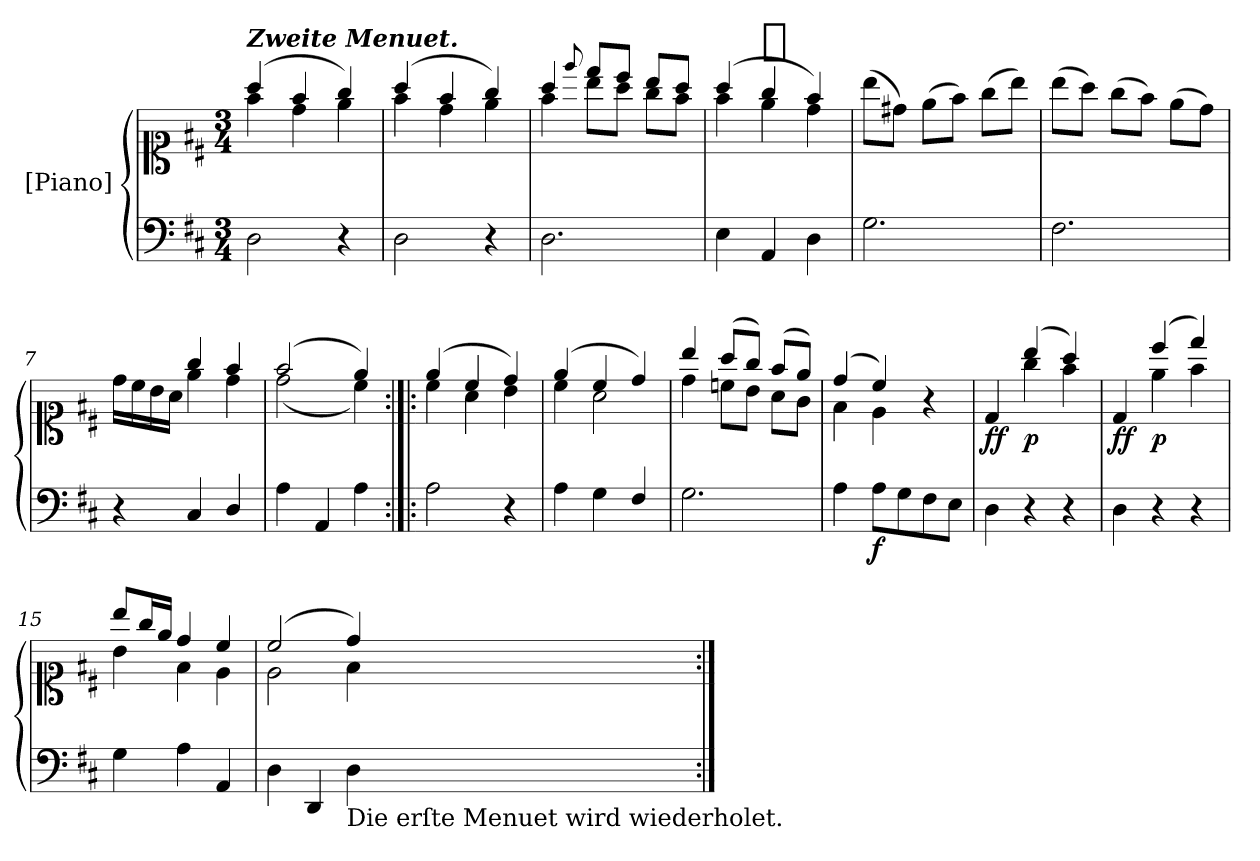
**kern	**dynam	**kern	**dynam
*part2	*part2	*part1	*part1
*staff2	*staff2	*staff1	*staff1
*I"[Piano]	*	*I"[Piano]	*
*clefF4	*	*clefC1	*
*k[f#c#]	*	*k[f#c#]	*
*D:	*	*D:	*
*M3/4	*	*M3/4	*
=1	=1	=1	=1
*	*	*^	*
!	!	!LO:TX:a:Bi:t=Zweite Menuet.	!	!
2D\	.	(4aa/	4ff#\	.
.	.	4ff#/	4dd\	.
4r	.	4gg/)	4ee\	.
=2	=2	=2	=2	=2
2D\	.	(4aa/	4ff#\	.
.	.	4ff#/	4dd\	.
4r	.	4gg/)	4ee\	.
=3	=3	=3	=3	=3
2.D\	.	4aa/	4ff#\	.
.	.	8qqeee/	.	.
.	.	8ddd/L	8bb\L	.
.	.	8ccc#/J	8aa\J	.
.	.	8bb/L	8gg\L	.
.	.	8aa/J	8ff#\J	.
=4	=4	=4	=4	=4
4E\	.	(4aa/	4ff#\	.
!	!	!LO:TX:a:t=[segno]	!	!
4AA/	.	4gg/	4ee\	.
4D\	.	4ff#/)	4dd\	.
*	*	*v	*v	*
=5	=5	=5	=5
2.G\	.	(8bb\L	.
.	.	8dd#X\J)	.
.	.	(8ee\L	.
.	.	8ff#\J)	.
.	.	(8gg\L	.
.	.	8bb\J)	.
=6	=6	=6	=6
2.F#\	.	(8bb\L	.
.	.	8aa\J)	.
.	.	(8gg\L	.
.	.	8ff#\J)	.
.	.	(8ee\L	.
.	.	8dd\J)	.
=7	=7	=7	=7
*	*	*^	*
4r	.	16dd\LL	4ryy	.
.	.	16cc#\	.	.
.	.	16b\	.	.
.	.	16a\JJ	.	.
4C#/	.	4gg/	4ee\	.
4D/	.	4ff#/	4dd\	.
=8	=8	=8	=8	=8
4A\	.	(2ff#/	(2dd\	.
4AA/	.	.	.	.
4A\	.	4ee/)	4cc#\)	.
=9:|!|:	=9:|!|:	=9:|!|:	=9:|!|:	=9:|!|:
2A\	.	(4ee/	4cc#\	.
.	.	4cc#/	4a\	.
4r	.	4dd/)	4b\	.
=10	=10	=10	=10	=10
4A\	.	(4ee/	4cc#\	.
4G\	.	4cc#/	2a\	.
4F#/	.	4dd/)	.	.
=11	=11	=11	=11	=11
2.G\	.	4bb/	4dd\	pia.
.	.	(8aa/L	8ccn\L	.
.	.	8gg/J)	8b\J	.
.	.	(8ff#/L	8a\L	.
.	.	8ee/J)	8g\J	.
=12	=12	=12	=12	=12
4A\	.	(4dd/	4f#\	.
!	!LO:DY:b	!	!	!
8A\L	f	4cc#/)	4e\	.
8G\	.	.	.	.
8F#\	.	4r	4ryy	.
8E\J	.	.	.	.
=13	=13	=13	=13	=13
4D\	.	4d/	4ryy	ff
4r	.	(4bb/	4gg\	p
4r	.	4aa/)	4ff#\	.
=14	=14	=14	=14	=14
4D\	.	4d/	4ryy	ff
4r	.	(4ccc#/	4ee\	p
4r	.	4ddd/)	4ff#\	.
=15	=15	=15	=15	=15
4G\	.	8bb/L	4b\	.
.	.	16gg/L	.	.
.	.	16ee/JJ	.	.
4A\	.	4dd/	4f#\	.
4AA/	.	4cc#/	4e\	.
=16	=16	=16	=16	=16
4D\	.	(2cc#/	2e\	.
4DD/	.	.	.	.
!LO:TX:b:t=Die erſte Menuet wird wiederholet.	!	!	!	!
4D\	.	4dd/)	4f#\	.
*	*	*v	*v	*
=:|!	=:|!	=:|!	=:|!
*-	*-	*-	*-
